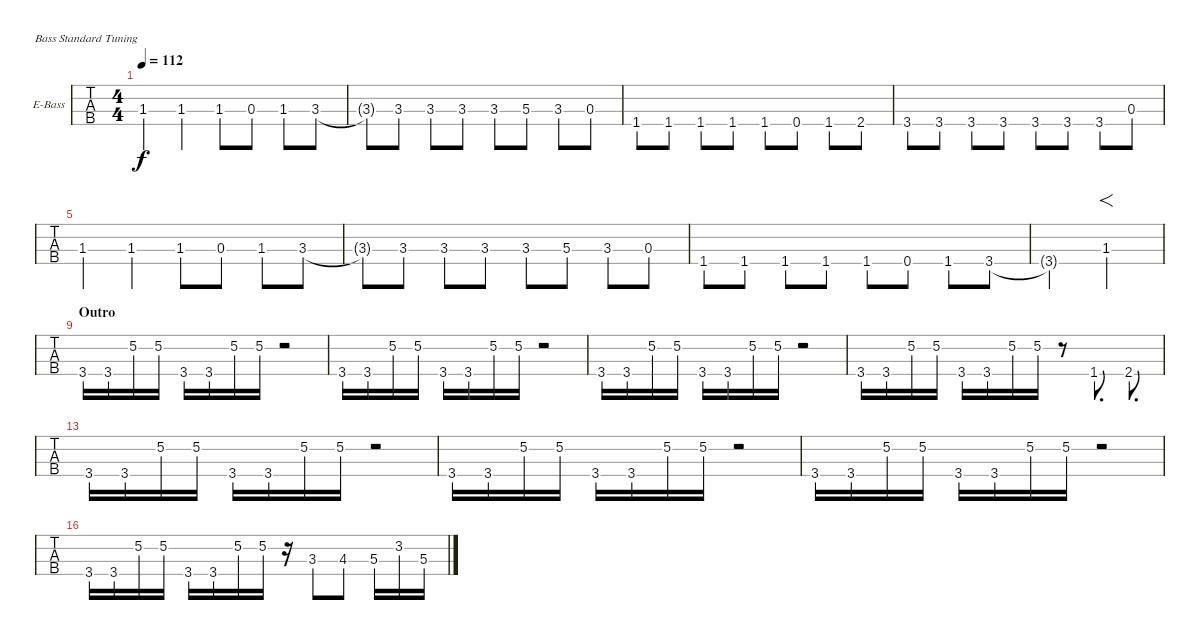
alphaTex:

\bracketExtendMode nobrackets
\firstSystemTrackNameOrientation horizontal
\otherSystemsTrackNameOrientation horizontal
\defaultBarNumberDisplay FirstOfSystem
\track ("Bass" "E-Bass") {instrument electricbassfinger}
\staff {tabs}
\tuning (G2 D2 A1 E1)
\ts (4 4)
\tempo 112
\clef f4
\ks c
1.3.4{dy f} 1.3.4 1.3.8 0.3.8 1.3.8 3.3.8 |
3.3{t}.8 3.3.8 3.3.8 3.3.8 3.3.8 5.3.8 3.3.8 0.3.8 |
1.4.8 1.4.8 1.4.8 1.4.8 1.4.8 0.4.8 1.4.8 2.4.8 |
3.4.8 3.4.8 3.4.8 3.4.8 3.4.8 3.4.8 3.4.8 0.3.8 |
1.3.4 1.3.4 1.3.8 0.3.8 1.3.8 3.3.8 |
3.3{t}.8 3.3.8 3.3.8 3.3.8 3.3.8 5.3.8 3.3.8 0.3.8 |
1.4.8 1.4.8 1.4.8 1.4.8 1.4.8 0.4.8 1.4.8 3.4.8 |
3.4{t}.2 1.3.2{f} |
\section ("" "Outro")
3.4.16 3.4.16 5.2.16 5.2.16 3.4.16 3.4.16 5.2.16 5.2.16 r.2 |
3.4.16 3.4.16 5.2.16 5.2.16 3.4.16 3.4.16 5.2.16 5.2.16 r.2 |
3.4.16 3.4.16 5.2.16 5.2.16 3.4.16 3.4.16 5.2.16 5.2.16 r.2 |
3.4.16 3.4.16 5.2.16 5.2.16 3.4.16 3.4.16 5.2.16 5.2.16 r.8 1.4.8{d} 2.4.8{d} |
3.4.16 3.4.16 5.2.16 5.2.16 3.4.16 3.4.16 5.2.16 5.2.16 r.2 |
3.4.16 3.4.16 5.2.16 5.2.16 3.4.16 3.4.16 5.2.16 5.2.16 r.2 |
3.4.16 3.4.16 5.2.16 5.2.16 3.4.16 3.4.16 5.2.16 5.2.16 r.2 |
3.4.16 3.4.16 5.2.16 5.2.16 3.4.16 3.4.16 5.2.16 5.2.16 r.16 3.3.8 4.3.8 5.3.16 3.2.16 5.3.16
